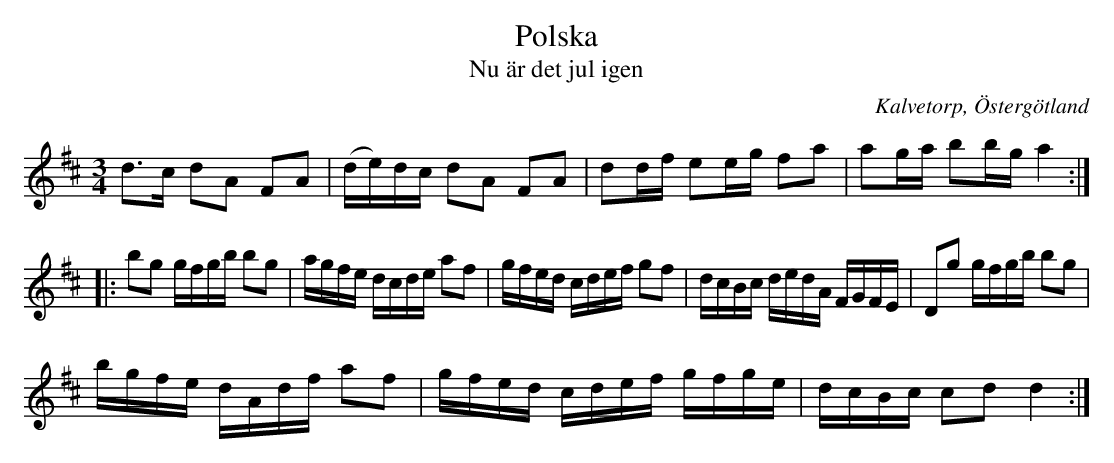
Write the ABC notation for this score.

X:1
T:Polska
T:Nu är det jul igen
O:Kalvetorp, Östergötland
M:3/4
L:1/16
K:D
d3c d2A2 F2A2 | (de)dc d2A2 F2A2 | d2df e2eg f2a2 | a2ga b2bg a4 :|
|:b2g2 gfgb b2g2 |agfe dcde a2f2 | gfed cdef g2f2 | dcBc dedA FGFE | D2g2 gfgb b2g2 |
bgfe dAdf a2f2 | gfed cdef gfge | dcBc c2d2 d4 :|
